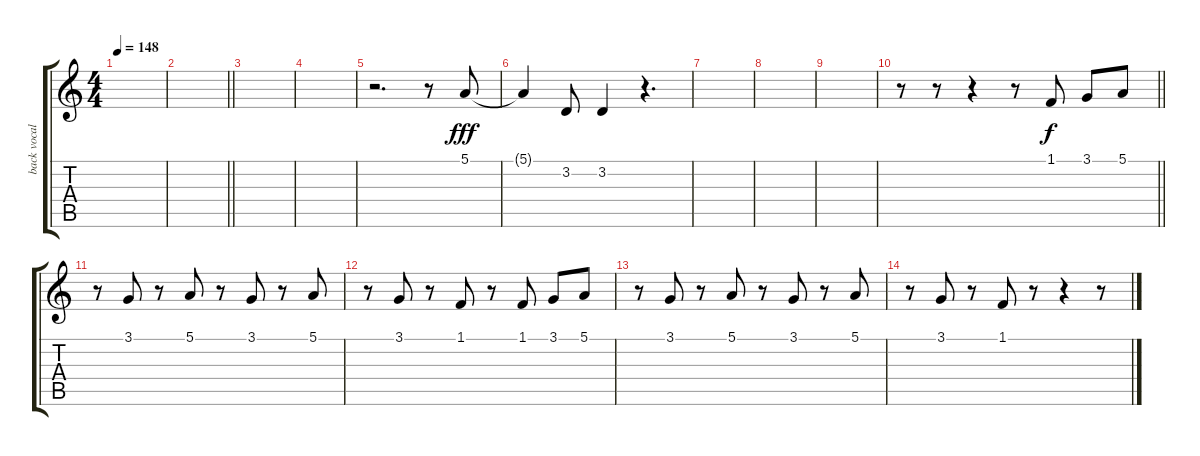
\track ("back vocal 1" "back vocal") {instrument altosax}
\staff {score tabs}
\tuning (E4 B3 G3 D3 A2 E2) {hide}
\ts (4 4)
\tempo 148
\clef g2
\ks c
|
\barLineRight lightlight
|
|
|
r.2{d} r.8 5.1.8{dy fff} |
5.1{t}.4 3.2.8 3.2.4 r.4{d} |
|
|
|
\barLineRight lightlight
r.8 r.8 r.4 r.8 1.1.8{dy f} 3.1.8 5.1.8 |
\section ("" "")
r.8 3.1.8 r.8 5.1.8 r.8 3.1.8 r.8 5.1.8 |
r.8 3.1.8 r.8 1.1.8 r.8 1.1.8 3.1.8 5.1.8 |
r.8 3.1.8 r.8 5.1.8 r.8 3.1.8 r.8 5.1.8 |
r.8 3.1.8 r.8 1.1.8 r.8 r.4 r.8
